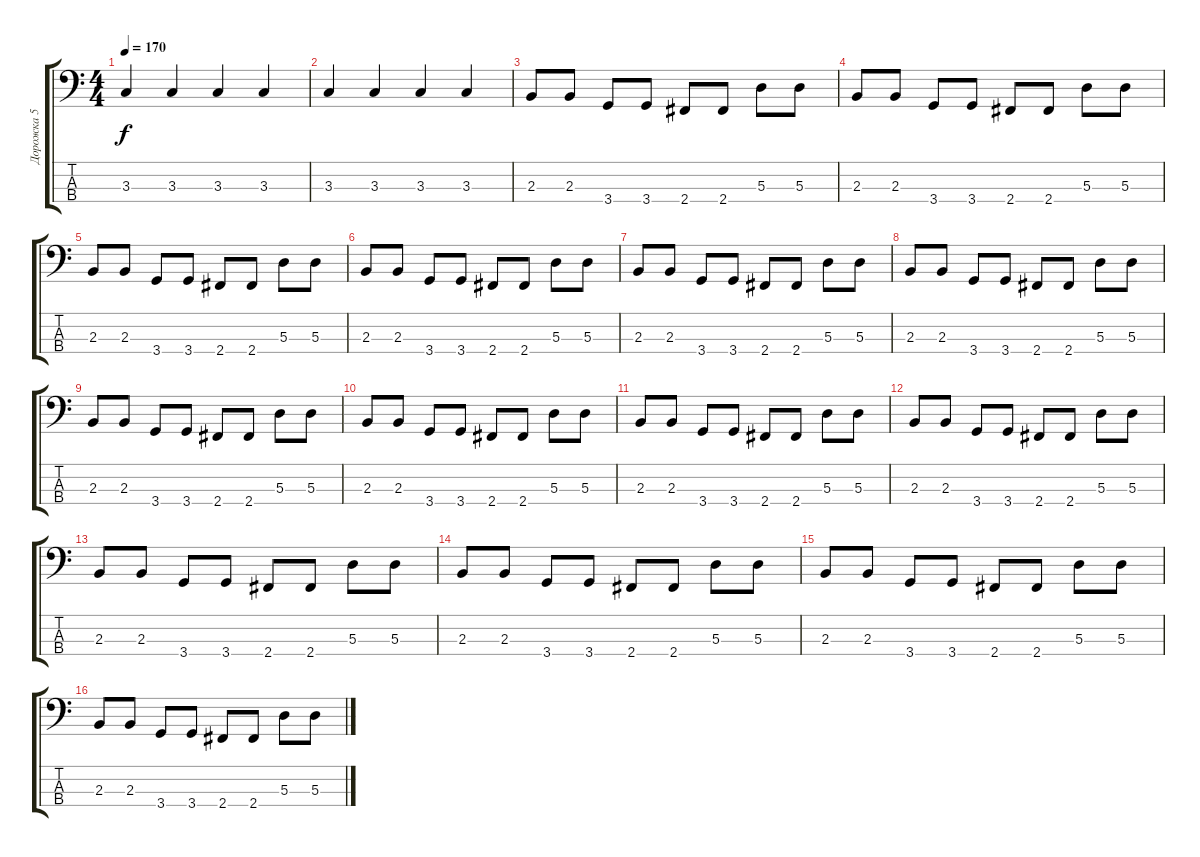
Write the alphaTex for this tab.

\track ("Дорожка 5" "Дорожка 5") {instrument electricbasspick}
\staff {score tabs}
\tuning (G2 D2 A1 E1) {hide}
\ts (4 4)
\tempo 170
\clef f4
\ks c
3.3.4{dy f} 3.3.4 3.3.4 3.3.4 |
3.3.4 3.3.4 3.3.4 3.3.4 |
2.3.8 2.3.8 3.4.8 3.4.8 2.4.8 2.4.8 5.3.8 5.3.8 |
2.3.8 2.3.8 3.4.8 3.4.8 2.4.8 2.4.8 5.3.8 5.3.8 |
2.3.8 2.3.8 3.4.8 3.4.8 2.4.8 2.4.8 5.3.8 5.3.8 |
2.3.8 2.3.8 3.4.8 3.4.8 2.4.8 2.4.8 5.3.8 5.3.8 |
2.3.8 2.3.8 3.4.8 3.4.8 2.4.8 2.4.8 5.3.8 5.3.8 |
2.3.8 2.3.8 3.4.8 3.4.8 2.4.8 2.4.8 5.3.8 5.3.8 |
2.3.8 2.3.8 3.4.8 3.4.8 2.4.8 2.4.8 5.3.8 5.3.8 |
2.3.8 2.3.8 3.4.8 3.4.8 2.4.8 2.4.8 5.3.8 5.3.8 |
2.3.8 2.3.8 3.4.8 3.4.8 2.4.8 2.4.8 5.3.8 5.3.8 |
2.3.8 2.3.8 3.4.8 3.4.8 2.4.8 2.4.8 5.3.8 5.3.8 |
2.3.8 2.3.8 3.4.8 3.4.8 2.4.8 2.4.8 5.3.8 5.3.8 |
2.3.8 2.3.8 3.4.8 3.4.8 2.4.8 2.4.8 5.3.8 5.3.8 |
2.3.8 2.3.8 3.4.8 3.4.8 2.4.8 2.4.8 5.3.8 5.3.8 |
2.3.8 2.3.8 3.4.8 3.4.8 2.4.8 2.4.8 5.3.8 5.3.8
